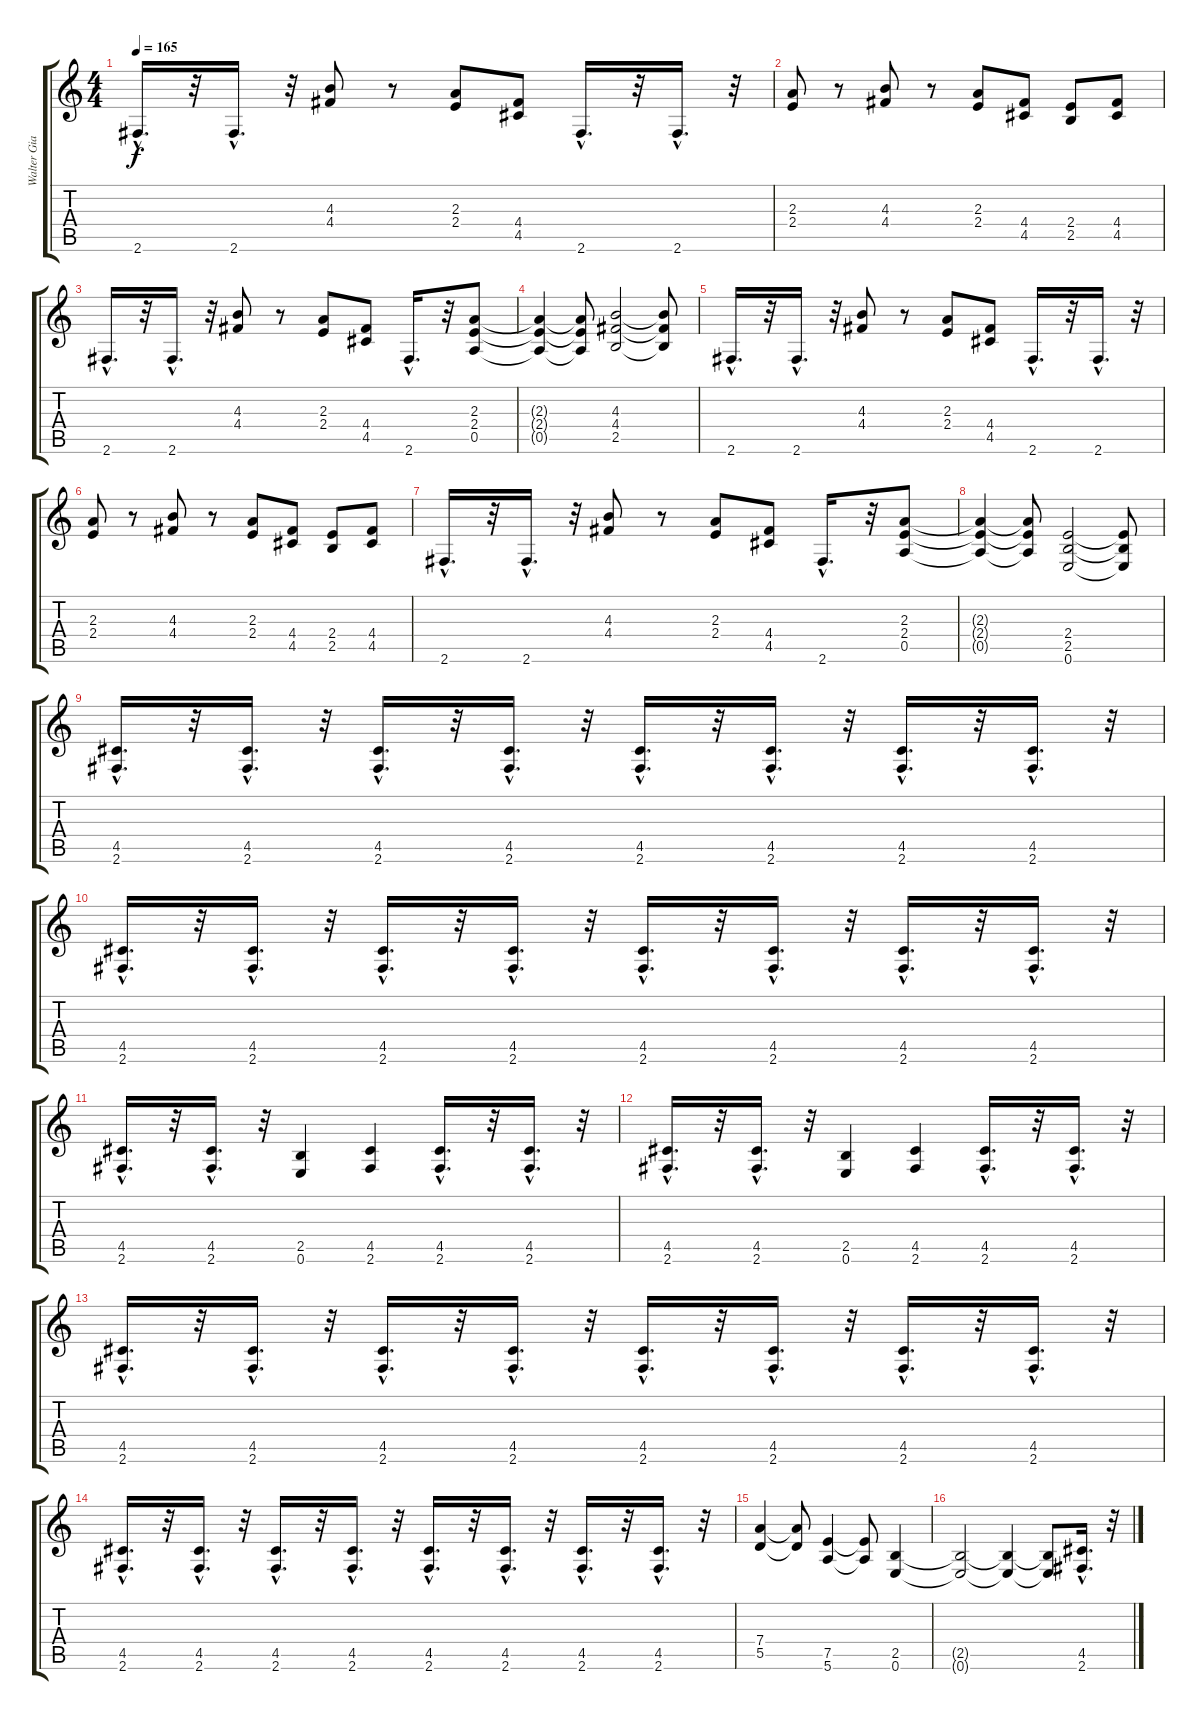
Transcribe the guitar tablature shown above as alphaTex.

\track ("Walter Giardino-2" "Walter Gia") {instrument distortionguitar}
\staff {score tabs}
\tuning (E4 B3 G3 D3 A2 E2) {hide}
\ts (4 4)
\tempo 165
\clef g2
\ks c
2.6{hac}.16{d dy f} r.32 2.6{hac}.16{d} r.32 (4.3 4.4).8 r.8 (2.3 2.4).8 (4.4 4.5).8 2.6{hac}.16{d} r.32 2.6{hac}.16{d} r.32 |
(2.3 2.4).8 r.8 (4.3 4.4).8 r.8 (2.3 2.4).8 (4.4 4.5).8 (2.4 2.5).8 (4.4 4.5).8 |
2.6{hac}.16{d} r.32 2.6{hac}.16{d} r.32 (4.3 4.4).8 r.8 (2.3 2.4).8 (4.4 4.5).8 2.6{hac}.16{d} r.32 (2.3 2.4 0.5).8 |
(2.3{t} 2.4{t} 0.5{t}).4 (2.3{t} 2.4{t} 0.5{t}).8 (4.3 4.4 2.5).2 (4.3{t} 4.4{t} 2.5{t}).8 |
2.6{hac}.16{d} r.32 2.6{hac}.16{d} r.32 (4.3 4.4).8 r.8 (2.3 2.4).8 (4.4 4.5).8 2.6{hac}.16{d} r.32 2.6{hac}.16{d} r.32 |
(2.3 2.4).8 r.8 (4.3 4.4).8 r.8 (2.3 2.4).8 (4.4 4.5).8 (2.4 2.5).8 (4.4 4.5).8 |
2.6{hac}.16{d} r.32 2.6{hac}.16{d} r.32 (4.3 4.4).8 r.8 (2.3 2.4).8 (4.4 4.5).8 2.6{hac}.16{d} r.32 (2.3 2.4 0.5).8 |
(2.3{t} 2.4{t} 0.5{t}).4 (2.3{t} 2.4{t} 0.5{t}).8 (2.4 2.5 0.6).2 (2.4{t} 2.5{t} 0.6{t}).8 |
(4.5{hac} 2.6{hac}).16{d} r.32 (4.5{hac} 2.6{hac}).16{d} r.32 (4.5{hac} 2.6{hac}).16{d} r.32 (4.5{hac} 2.6{hac}).16{d} r.32 (4.5{hac} 2.6{hac}).16{d} r.32 (4.5{hac} 2.6{hac}).16{d} r.32 (4.5{hac} 2.6{hac}).16{d} r.32 (4.5{hac} 2.6{hac}).16{d} r.32 |
(4.5{hac} 2.6{hac}).16{d} r.32 (4.5{hac} 2.6{hac}).16{d} r.32 (4.5{hac} 2.6{hac}).16{d} r.32 (4.5{hac} 2.6{hac}).16{d} r.32 (4.5{hac} 2.6{hac}).16{d} r.32 (4.5{hac} 2.6{hac}).16{d} r.32 (4.5{hac} 2.6{hac}).16{d} r.32 (4.5{hac} 2.6{hac}).16{d} r.32 |
(4.5{hac} 2.6{hac}).16{d} r.32 (4.5{hac} 2.6{hac}).16{d} r.32 (2.5 0.6).4 (4.5 2.6).4 (4.5{hac} 2.6{hac}).16{d} r.32 (4.5{hac} 2.6{hac}).16{d} r.32 |
(4.5{hac} 2.6{hac}).16{d} r.32 (4.5{hac} 2.6{hac}).16{d} r.32 (2.5 0.6).4 (4.5 2.6).4 (4.5{hac} 2.6{hac}).16{d} r.32 (4.5{hac} 2.6{hac}).16{d} r.32 |
(4.5{hac} 2.6{hac}).16{d} r.32 (4.5{hac} 2.6{hac}).16{d} r.32 (4.5{hac} 2.6{hac}).16{d} r.32 (4.5{hac} 2.6{hac}).16{d} r.32 (4.5{hac} 2.6{hac}).16{d} r.32 (4.5{hac} 2.6{hac}).16{d} r.32 (4.5{hac} 2.6{hac}).16{d} r.32 (4.5{hac} 2.6{hac}).16{d} r.32 |
(4.5{hac} 2.6{hac}).16{d} r.32 (4.5{hac} 2.6{hac}).16{d} r.32 (4.5{hac} 2.6{hac}).16{d} r.32 (4.5{hac} 2.6{hac}).16{d} r.32 (4.5{hac} 2.6{hac}).16{d} r.32 (4.5{hac} 2.6{hac}).16{d} r.32 (4.5{hac} 2.6{hac}).16{d} r.32 (4.5{hac} 2.6{hac}).16{d} r.32 |
(7.4 5.5).4 (7.4{t} 5.5{t}).8 (7.5 5.6).4 (7.5{t} 5.6{t}).8 (2.5 0.6).4 |
(2.5{t} 0.6{t}).2 (2.5{t} 0.6{t}).4 (2.5{t} 0.6{t}).8 (4.5{hac} 2.6{hac}).16{d} r.32
